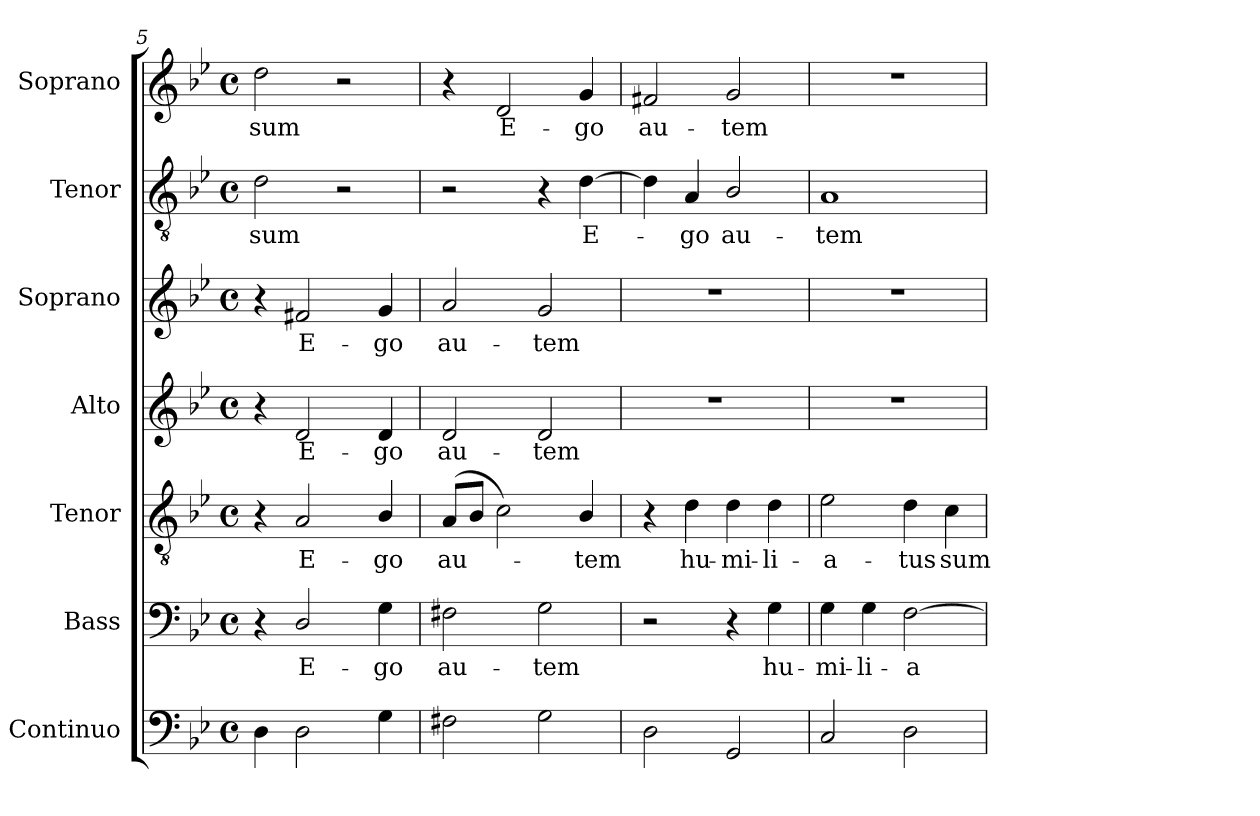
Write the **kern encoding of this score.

**kern	**kern	**text	**kern	**text	**kern	**text	**kern	**text	**kern	**text	**kern	**text
*part7	*part6	*part6	*part5	*part5	*part4	*part4	*part3	*part3	*part2	*part2	*part1	*part1
*staff7	*staff6	*staff6	*staff5	*staff5	*staff4	*staff4	*staff3	*staff3	*staff2	*staff2	*staff1	*staff1
*I"Continuo	*I"Bass	*	*I"Tenor	*	*I"Alto	*	*I"Soprano	*	*I"Tenor	*	*I"Soprano	*
*I'Cont.	*I'B.	*	*I'T.	*	*I'A.	*	*I'S.	*	*I'T.	*	*I'S.	*
*clefF4	*clefF4	*	*clefGv2	*	*clefG2	*	*clefG2	*	*clefGv2	*	*clefG2	*
*	*	*	*ITrd7c12	*	*	*	*	*	*ITrd7c12	*	*	*
*k[b-e-]	*k[b-e-]	*	*k[b-e-]	*	*k[b-e-]	*	*k[b-e-]	*	*k[b-e-]	*	*k[b-e-]	*
*B-:	*B-:	*	*B-:	*	*B-:	*	*B-:	*	*B-:	*	*B-:	*
*M4/4	*M4/4	*	*M4/4	*	*M4/4	*	*M4/4	*	*M4/4	*	*M4/4	*
*met(c)	*met(c)	*	*met(c)	*	*met(c)	*	*met(c)	*	*met(c)	*	*met(c)	*
=5	=5	=5	=5	=5	=5	=5	=5	=5	=5	=5	=5	=5
!	!	!	!	!	!	!	!	!	!	!LO:LY:b:color=#000000	!	!
!	!	!	!	!	!	!	!	!	!	!	!	!LO:LY:b:color=#000000
4Di\	4r	.	4r	.	4r	.	4r	.	2Di\	sum	2ddi\	sum
!	!	!LO:LY:b:color=#000000	!	!	!	!	!	!	!	!	!	!
!	!	!	!	!LO:LY:b:color=#000000	!	!	!	!	!	!	!	!
!	!	!	!	!	!	!LO:LY:b:color=#000000	!	!	!	!	!	!
!	!	!	!	!	!	!	!	!LO:LY:b:color=#000000	!	!	!	!
2Di\	2Di/	E-	2AAi/	E-	2di/	E-	2f#Xi/	E-	.	.	.	.
.	.	.	.	.	.	.	.	.	2r	.	2r	.
!	!	!LO:LY:b:color=#000000	!	!	!	!	!	!	!	!	!	!
!	!	!	!	!LO:LY:b:color=#000000	!	!	!	!	!	!	!	!
!	!	!	!	!	!	!LO:LY:b:color=#000000	!	!	!	!	!	!
!	!	!	!	!	!	!	!	!LO:LY:b:color=#000000	!	!	!	!
4Gi\	4Gi\	-go	4BB-i/	-go	4di/	-go	4gi/	-go	.	.	.	.
=6	=6	=6	=6	=6	=6	=6	=6	=6	=6	=6	=6	=6
!	!	!LO:LY:b:color=#000000	!	!	!	!	!	!	!	!	!	!
!	!	!	!	!LO:LY:b:color=#000000	!	!	!	!	!	!	!	!
!	!	!	!	!	!	!LO:LY:b:color=#000000	!	!	!	!	!	!
!	!	!	!	!	!	!	!	!LO:LY:b:color=#000000	!	!	!	!
2F#Xi\	2F#Xi\	au-	(8AAi/L	au-	2di/	au-	2ai/	au-	2r	.	4r	.
.	.	.	8BB-i/J	.	.	.	.	.	.	.	.	.
!	!	!	!	!	!	!	!	!	!	!	!	!LO:LY:b:color=#000000
.	.	.	2Ci\)	.	.	.	.	.	.	.	2di/	E-
!	!	!LO:LY:b:color=#000000	!	!	!	!	!	!	!	!	!	!
!	!	!	!	!	!	!LO:LY:b:color=#000000	!	!	!	!	!	!
!	!	!	!	!	!	!	!	!LO:LY:b:color=#000000	!	!	!	!
2Gi\	2Gi\	-tem	.	.	2di/	-tem	2gi/	-tem	4r	.	.	.
!	!	!	!	!LO:LY:b:color=#000000	!	!	!	!	!	!	!	!
!	!	!	!	!	!	!	!	!	!	!LO:LY:b:color=#000000	!	!
!	!	!	!	!	!	!	!	!	!	!	!	!LO:LY:b:color=#000000
.	.	.	4BB-i/	-tem	.	.	.	.	[4Di\	E-	4gi/	-go
!!LO:LB:g=z
=7	=7	=7	=7	=7	=7	=7	=7	=7	=7	=7	=7	=7
!	!	!	!	!	!	!	!	!	!	!	!	!LO:LY:b:color=#000000
2Di\	2r	.	4r	.	1r	.	1r	.	4Di\]	.	2f#Xi/	au-
!	!	!	!	!LO:LY:b:color=#000000	!	!	!	!	!	!	!	!
!	!	!	!	!	!	!	!	!	!	!LO:LY:b:color=#000000	!	!
.	.	.	4Di\	hu-	.	.	.	.	4AAi/	-go	.	.
!	!	!	!	!LO:LY:b:color=#000000	!	!	!	!	!	!	!	!
!	!	!	!	!	!	!	!	!	!	!LO:LY:b:color=#000000	!	!
!	!	!	!	!	!	!	!	!	!	!	!	!LO:LY:b:color=#000000
2GGi/	4r	.	4Di\	-mi-	.	.	.	.	2BB-i/	au-	2gi/	-tem
!	!	!LO:LY:b:color=#000000	!	!	!	!	!	!	!	!	!	!
!	!	!	!	!LO:LY:b:color=#000000	!	!	!	!	!	!	!	!
.	4Gi\	hu-	4Di\	-li-	.	.	.	.	.	.	.	.
=8	=8	=8	=8	=8	=8	=8	=8	=8	=8	=8	=8	=8
!	!	!LO:LY:b:color=#000000	!	!	!	!	!	!	!	!	!	!
!	!	!	!	!LO:LY:b:color=#000000	!	!	!	!	!	!	!	!
!	!	!	!	!	!	!	!	!	!	!LO:LY:b:color=#000000	!	!
2Ci/	4Gi\	-mi-	2E-i\	-a-	1r	.	1r	.	1AAi	-tem	1r	.
!	!	!LO:LY:b:color=#000000	!	!	!	!	!	!	!	!	!	!
.	4Gi\	-li-	.	.	.	.	.	.	.	.	.	.
!	!	!LO:LY:b:color=#000000	!	!	!	!	!	!	!	!	!	!
!	!	!	!	!LO:LY:b:color=#000000	!	!	!	!	!	!	!	!
2Di\	[2Fi\	-a-	4Di\	-tus	.	.	.	.	.	.	.	.
!	!	!	!	!LO:LY:b:color=#000000	!	!	!	!	!	!	!	!
.	.	.	4Ci\	sum	.	.	.	.	.	.	.	.
=	=	=	=	=	=	=	=	=	=	=	=	=
*-	*-	*-	*-	*-	*-	*-	*-	*-	*-	*-	*-	*-
